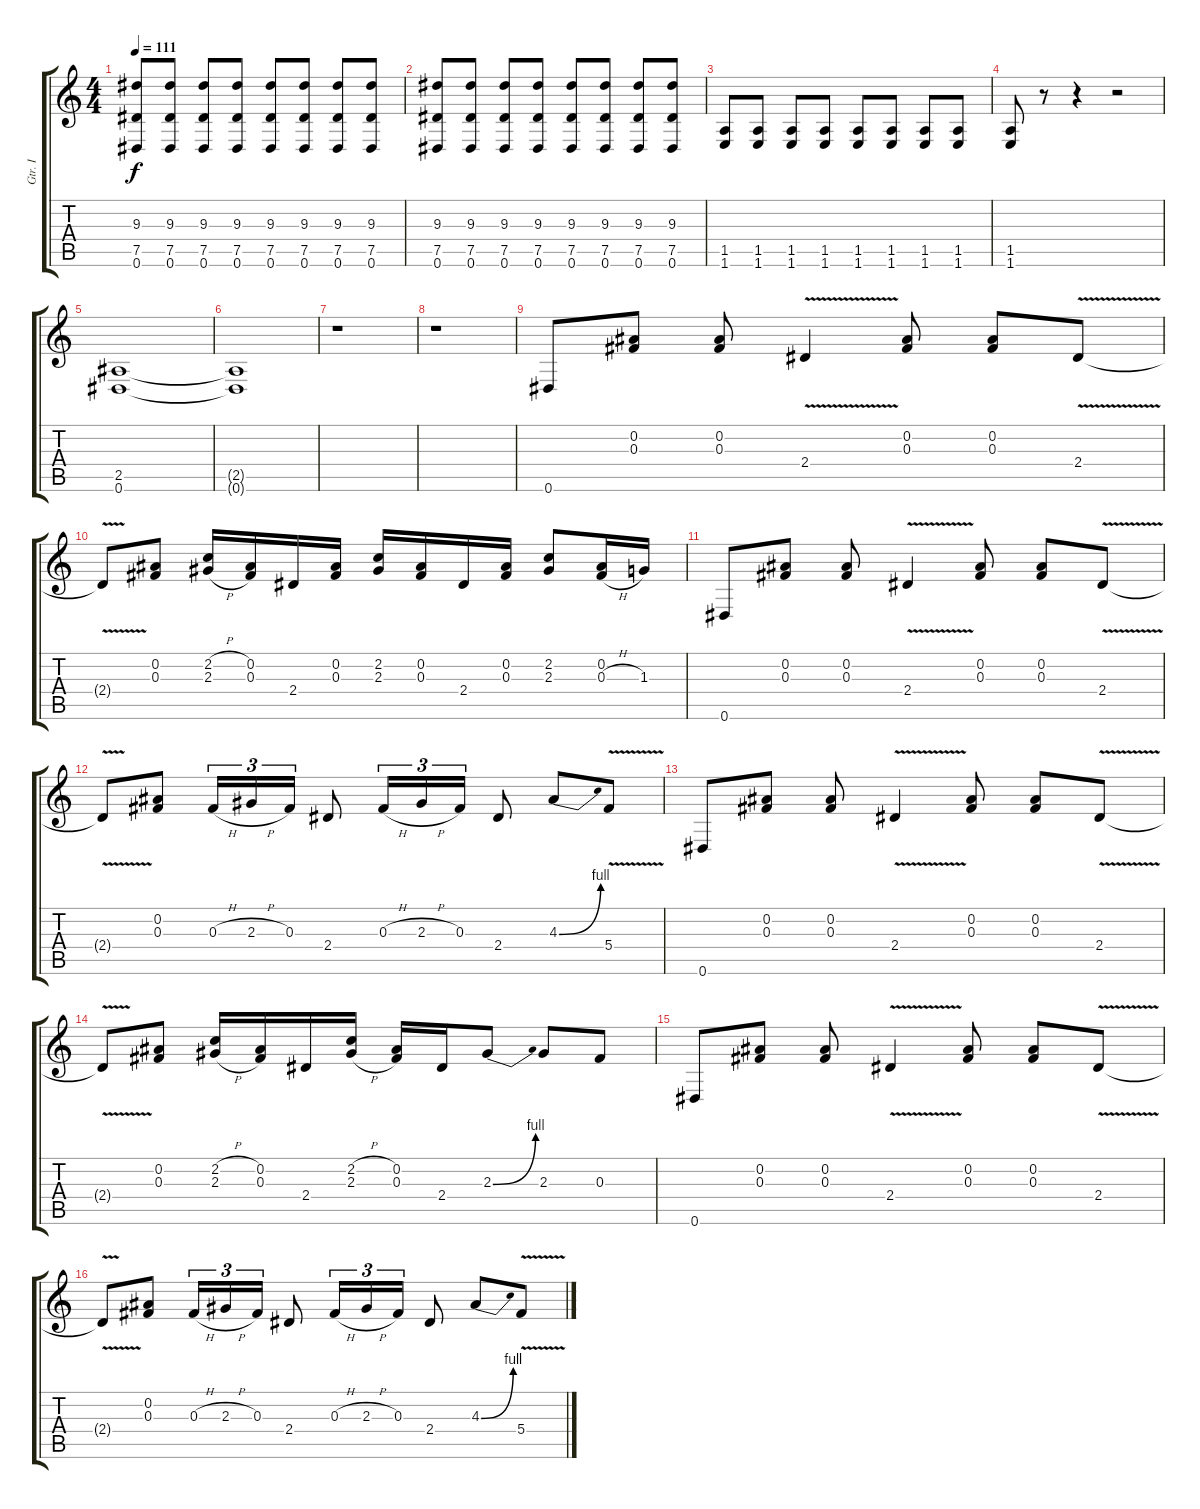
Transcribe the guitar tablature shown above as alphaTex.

\track ("Gtr. I" "Gtr. I") {instrument distortionguitar}
\staff {score tabs}
\tuning (Eb4 Bb3 Gb3 Db3 Ab2 Eb2) {hide}
\ts (4 4)
\tempo 111
\clef g2
\ks c
(9.3 7.5 0.6).8{dy f} (9.3 7.5 0.6).8 (9.3 7.5 0.6).8 (9.3 7.5 0.6).8 (9.3 7.5 0.6).8 (9.3 7.5 0.6).8 (9.3 7.5 0.6).8 (9.3 7.5 0.6).8 |
(9.3 7.5 0.6).8 (9.3 7.5 0.6).8 (9.3 7.5 0.6).8 (9.3 7.5 0.6).8 (9.3 7.5 0.6).8 (9.3 7.5 0.6).8 (9.3 7.5 0.6).8 (9.3 7.5 0.6).8 |
(1.5 1.6).8 (1.5 1.6).8 (1.5 1.6).8 (1.5 1.6).8 (1.5 1.6).8 (1.5 1.6).8 (1.5 1.6).8 (1.5 1.6).8 |
(1.5 1.6).8 r.8 r.4 r.2 |
(2.5 0.6).1 |
(2.5{t} 0.6{t}).1 |
r.1 |
r.1 |
0.6.8 (0.2 0.3).8 (0.2 0.3).8 2.4{v}.4 (0.2 0.3).8 (0.2 0.3).8 2.4{v}.8 |
2.4{t}.8 (0.2 0.3).8 (2.2{h} 2.3{h}).16 (0.2 0.3).16 2.4.16 (0.2 0.3).16 (2.2 2.3).16 (0.2 0.3).16 2.4.16 (0.2 0.3).16 (2.2 2.3).8 (0.2 0.3{h}).16 1.3.16 |
0.6.8 (0.2 0.3).8 (0.2 0.3).8 2.4{v}.4 (0.2 0.3).8 (0.2 0.3).8 2.4{v}.8 |
2.4{t}.8 (0.2 0.3).8 0.3{h}.16{tu (3 2)} 2.3{h}.16{tu (3 2)} 0.3.16{tu (3 2)} 2.4.8 0.3{h}.16{tu (3 2)} 2.3{h}.16{tu (3 2)} 0.3.16{tu (3 2)} 2.4.8 4.3{be (bend 0 0 60 4)}.8 5.4{v}.8 |
0.6.8 (0.2 0.3).8 (0.2 0.3).8 2.4{v}.4 (0.2 0.3).8 (0.2 0.3).8 2.4{v}.8 |
2.4{t}.8 (0.2 0.3).8 (2.2{h} 2.3{h}).16 (0.2 0.3).16 2.4.16 (2.2{h} 2.3{h}).16 (0.2 0.3).16 2.4.16 2.3{be (bend 0 0 60 4)}.8 2.3.8 0.3.8 |
0.6.8 (0.2 0.3).8 (0.2 0.3).8 2.4{v}.4 (0.2 0.3).8 (0.2 0.3).8 2.4{v}.8 |
2.4{t}.8 (0.2 0.3).8 0.3{h}.16{tu (3 2)} 2.3{h}.16{tu (3 2)} 0.3.16{tu (3 2)} 2.4.8 0.3{h}.16{tu (3 2)} 2.3{h}.16{tu (3 2)} 0.3.16{tu (3 2)} 2.4.8 4.3{be (bend 0 0 60 4)}.8 5.4{v}.8
